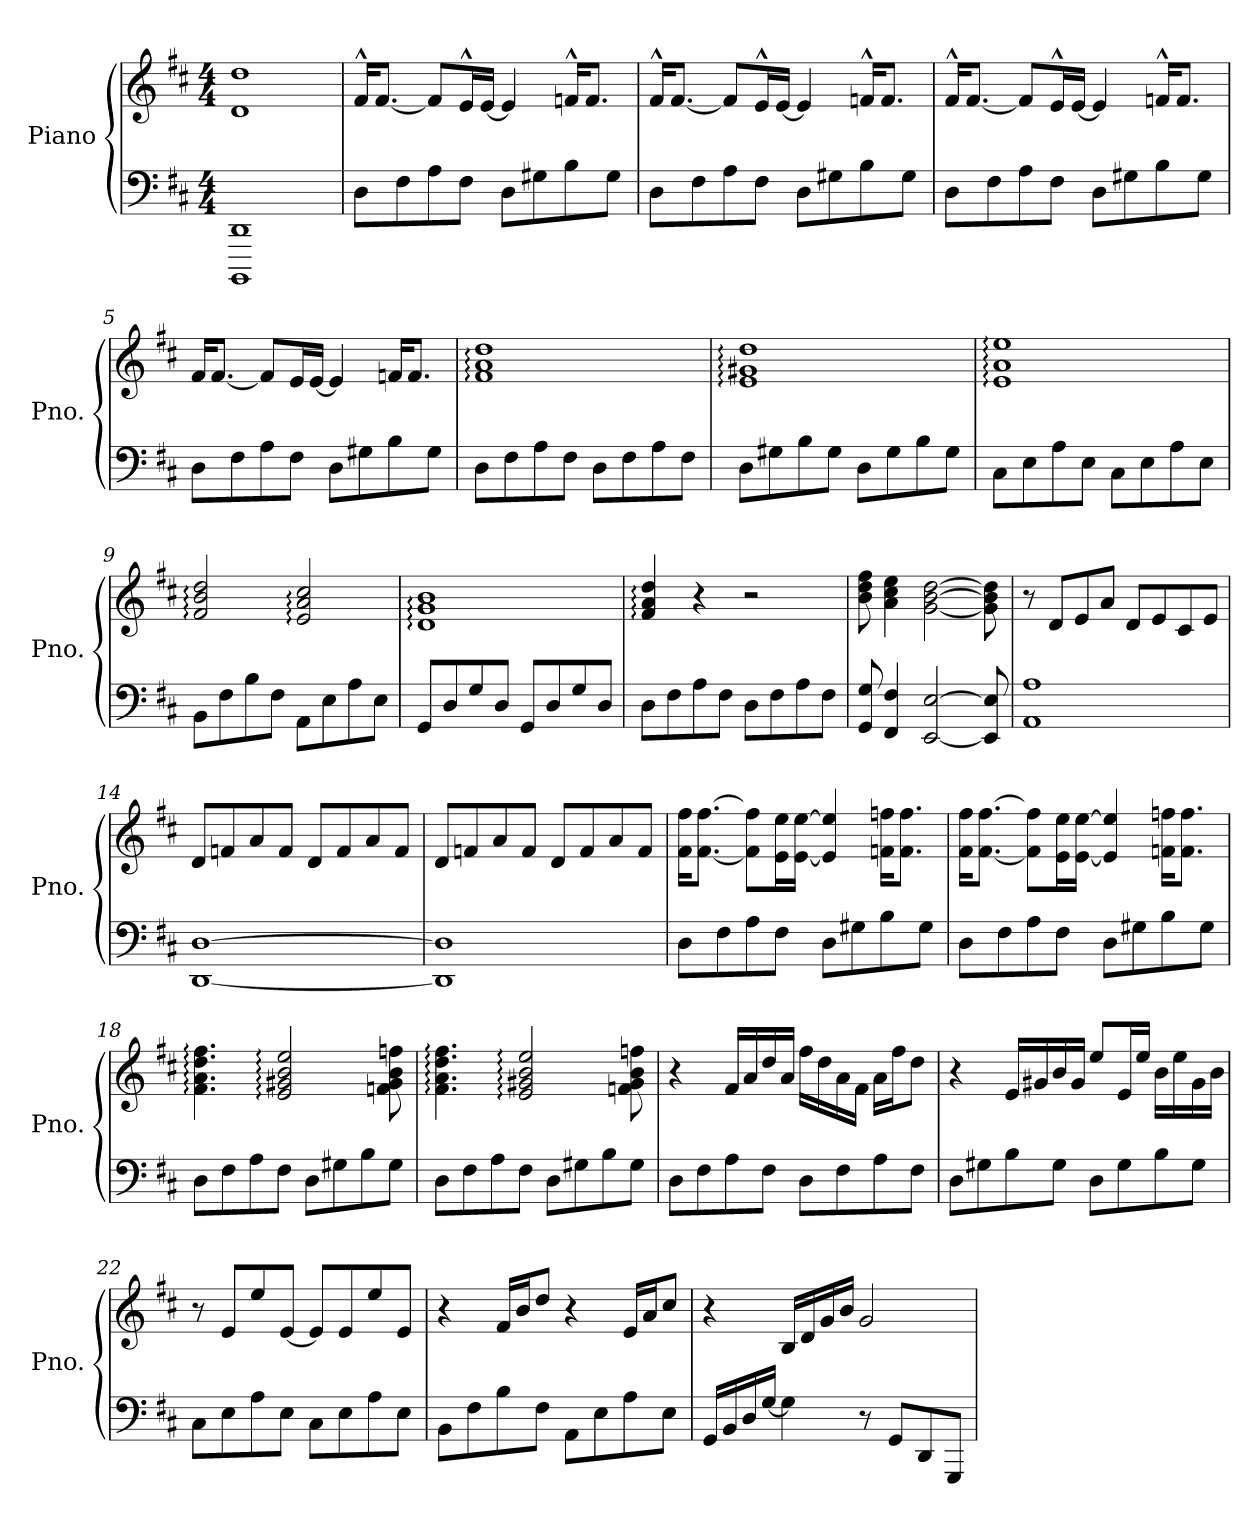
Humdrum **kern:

**kern	**kern
*part1	*part1
*staff2	*staff1
*I"Piano	*
*I'Pno.	*
*clefF4	*clefG2
*k[f#c#]	*k[f#c#]
*M4/4	*M4/4
*MM80	*MM80
=1	=1
1BBBB 1DD	1d 1dd
=2	=2
8D\L	16f#^^/KL
.	[8.f#/J
8F#\	.
8A\	8f#/L]
8F#\J	16e^^/L
.	[16e/JJ
8D\L	4e/]
8G#X\	.
8B\	16fn^^/KL
.	8.f/J
8G#\J	.
=3	=3
8D\L	16f#^^/KL
.	[8.f#/J
8F#\	.
8A\	8f#/L]
8F#\J	16e^^/L
.	[16e/JJ
8D\L	4e/]
8G#X\	.
8B\	16fn^^/KL
.	8.f/J
8G#\J	.
=4	=4
8D\L	16f#^^/KL
.	[8.f#/J
8F#\	.
8A\	8f#/L]
8F#\J	16e^^/L
.	[16e/JJ
8D\L	4e/]
8G#X\	.
8B\	16fn^^/KL
.	8.f/J
8G#\J	.
!!LO:LB:g=z
=5	=5
8D\L	16f#/KL
.	[8.f#/J
8F#\	.
8A\	8f#/L]
8F#\J	16e/L
.	[16e/JJ
8D\L	4e/]
8G#X\	.
8B\	16fn/KL
.	8.f/J
8G#\J	.
=6	=6
8D\L	1f#: 1a: 1dd:
8F#\	.
8A\	.
8F#\J	.
8D\L	.
8F#\	.
8A\	.
8F#\J	.
=7	=7
8D\L	1e: 1g#X: 1dd:
8G#X\	.
8B\	.
8G#\J	.
8D\L	.
8G#\	.
8B\	.
8G#\J	.
=8	=8
8C#\L	1e: 1a: 1ee:
8E\	.
8A\	.
8E\J	.
8C#\L	.
8E\	.
8A\	.
8E\J	.
!!LO:LB:g=z
=9	=9
8BB\L	2f#/: 2b/: 2dd/:
8F#\	.
8B\	.
8F#\J	.
8AA\L	2e/: 2a/: 2cc#/:
8E\	.
8A\	.
8E\J	.
=10	=10
8GG/L	1d: 1g: 1b:
8D/	.
8G/	.
8D/J	.
8GG/L	.
8D/	.
8G/	.
8D/J	.
=11	=11
8D\L	4f#/: 4a/: 4dd/:
8F#\	.
8A\	4r
8F#\J	.
8D\L	2r
8F#\	.
8A\	.
8F#\J	.
=12	=12
8GG/ 8G/	8b\ 8dd\ 8ff#\
4FF#/ 4F#/	4a\ 4cc#\ 4ee\
[2EE/ [2E/	[2g\ [2b\ [2dd\
8EE/] 8E/]	8g\] 8b\] 8dd\]
=13	=13
1AA 1A	8r
.	8d/L
.	8e/
.	8a/J
.	8d/L
.	8e/
.	8c#/
.	8e/J
!!LO:LB:g=z
=14	=14
[1DD [1D	8d/L
.	8fn/
.	8a/
.	8f/J
.	8d/L
.	8f/
.	8a/
.	8f/J
=15	=15
1DD] 1D]	8d/L
.	8fn/
.	8a/
.	8f/J
.	8d/L
.	8f/
.	8a/
.	8f/J
=16	=16
8D\L	16f#\ 16ff#\KL
.	[8.f#\ [8.ff#\J
8F#\	.
8A\	8f#\] 8ff#\]L
8F#\J	16e\ 16ee\L
.	[16e\ [16ee\JJ
8D\L	4e/] 4ee/]
8G#X\	.
8B\	16fn\ 16ffn\KL
.	8.f\ 8.ff\J
8G#\J	.
=17	=17
8D\L	16f#\ 16ff#\KL
.	[8.f#\ [8.ff#\J
8F#\	.
8A\	8f#\] 8ff#\]L
8F#\J	16e\ 16ee\L
.	[16e\ [16ee\JJ
8D\L	4e/] 4ee/]
8G#X\	.
8B\	16fn\ 16ffn\KL
.	8.f\ 8.ff\J
8G#\J	.
!!LO:LB:g=z
=18	=18
8D\L	4.f#\: 4.a\: 4.dd\: 4.ff#\:
8F#\	.
8A\	.
8F#\J	2e/: 2g#X/: 2b/: 2ee/:
8D\L	.
8G#X\	.
8B\	.
8G#\J	8fn\ 8g#\ 8b\ 8ffn\
=19	=19
8D\L	4.f#\: 4.a\: 4.dd\: 4.ff#\:
8F#\	.
8A\	.
8F#\J	2e/: 2g#X/: 2b/: 2ee/:
8D\L	.
8G#X\	.
8B\	.
8G#\J	8fn\ 8g#\ 8b\ 8ffn\
=20	=20
8D\L	4r
8F#\	.
8A\	16f#/LL
.	16a/
8F#\J	16dd/
.	16a/JJ
8D\L	16ff#\LL
.	16dd\
8F#\	16a\
.	16f#\JJ
8A\	16a\LL
.	16ff#\J
8F#\J	8dd\J
!!LO:PB:g=z
=21	=21
8D\L	4r
8G#X\	.
8B\	16e/LL
.	16g#X/
8G#\J	16b/
.	16g#/JJ
8D\L	8ee/L
8G#\	16e/L
.	16ee/JJ
8B\	16b\LL
.	16ee\
8G#\J	16g#\
.	16b\JJ
=22	=22
8C#\L	8r
8E\	8e/L
8A\	8ee/
8E\J	[8e/J
8C#\L	8e/L]
8E\	8e/
8A\	8ee/
8E\J	8e/J
=23	=23
8BB\L	4r
8F#\	.
8B\	16f#/LL
.	16b/J
8F#\J	8dd/J
8AA\L	4r
8E\	.
8A\	16e/LL
.	16a/J
8E\J	8cc#/J
=24	=24
16GG/LL	4r
16BB/	.
16D/	.
[16G/JJ	.
4G\]	16B/LL
.	16d/
.	16g/
.	16b/JJ
8r	2g/
8GG/L	.
8DD/	.
8GGG/J	.
=	=
*-	*-
